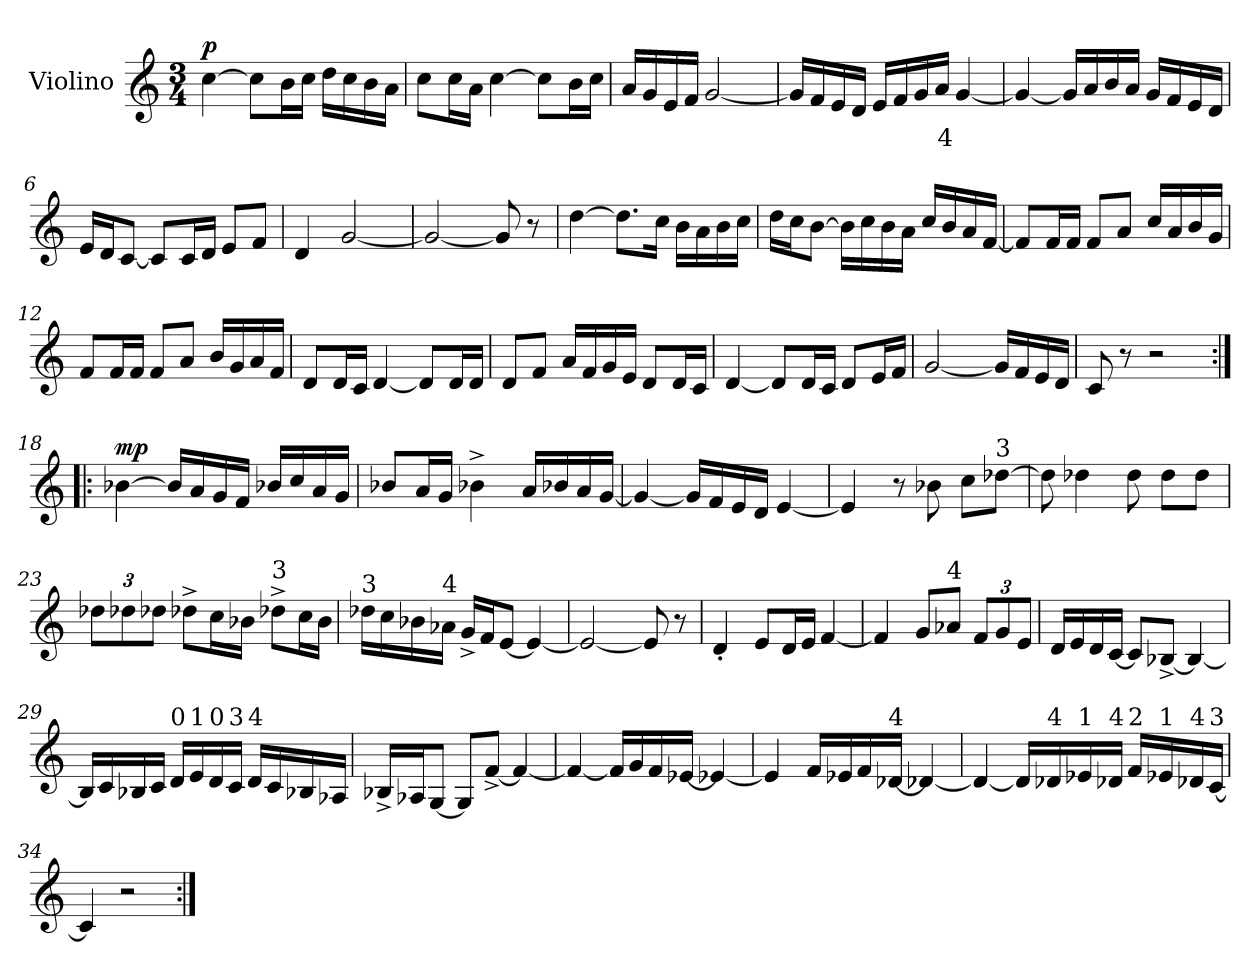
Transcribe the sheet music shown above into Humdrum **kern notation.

**kern	**text	**dynam
*part1	*part1	*part1
*staff1	*staff1	*staff1
*I"Violino	*	*
*I'Vln.	*	*
*clefG2	*	*
*k[]	*	*
*M3/4	*	*
*MM60	*	*
=1	=1	=1
!	!	!LO:DY:b
[4cc\	.	p
8cc\L]	.	.
16b\L	.	.
16cc\JJ	.	.
16dd\LL	.	.
16cc\	.	.
16b\	.	.
16a\JJ	.	.
=2	=2	=2
8cc\L	.	.
16cc\L	.	.
16a\JJ	.	.
[4cc\	.	.
8cc\L]	.	.
16b\L	.	.
16cc\JJ	.	.
=3	=3	=3
16a/LL	.	.
16g/	.	.
16e/	.	.
16f/JJ	.	.
[2g/	.	.
=4	=4	=4
16g/LL]	.	.
16f/	.	.
16e/	.	.
16d/JJ	.	.
16e/LL	.	.
16f/	.	.
16g/	.	.
16a/JJ	4	.
[4g/	.	.
=5	=5	=5
4g/_	.	.
16g/LL]	.	.
16a/	.	.
16b/	.	.
16a/JJ	.	.
16g/LL	.	.
16f/	.	.
16e/	.	.
16d/JJ	.	.
=6	=6	=6
16e/LL	.	.
16d/J	.	.
[8c/J	.	.
8c/L]	.	.
16c/L	.	.
16d/JJ	.	.
8e/L	.	.
8f/J	.	.
!!LO:LB:g=z
=7	=7	=7
4d/	.	.
[2g/	.	.
=8	=8	=8
2g/_	.	.
8g/]	.	.
8r	.	.
=9	=9	=9
[4dd\	.	.
8.dd\L]	.	.
16cc\Jk	.	.
16b\LL	.	.
16a\	.	.
16b\	.	.
16cc\JJ	.	.
=10	=10	=10
16dd\LL	.	.
16cc\J	.	.
[8b\J	.	.
16b\LL]	.	.
16cc\	.	.
16b\	.	.
16a\JJ	.	.
16cc/LL	.	.
16b/	.	.
16a/	.	.
[16f/JJ	.	.
=11	=11	=11
8f/L]	.	.
16f/L	.	.
16f/JJ	.	.
8f/L	.	.
8a/J	.	.
16cc/LL	.	.
16a/	.	.
16b/	.	.
16g/JJ	.	.
=12	=12	=12
8f/L	.	.
16f/L	.	.
16f/JJ	.	.
8f/L	.	.
8a/J	.	.
16b/LL	.	.
16g/	.	.
16a/	.	.
16f/JJ	.	.
!!LO:LB:g=z
=13	=13	=13
8d/L	.	.
16d/L	.	.
16c/JJ	.	.
[4d/	.	.
8d/L]	.	.
16d/L	.	.
16d/JJ	.	.
=14	=14	=14
8d/L	.	.
8f/J	.	.
16a/LL	.	.
16f/	.	.
16g/	.	.
16e/JJ	.	.
8d/L	.	.
16d/L	.	.
16c/JJ	.	.
=15	=15	=15
[4d/	.	.
8d/L]	.	.
16d/L	.	.
16c/JJ	.	.
8d/L	.	.
16e/L	.	.
16f/JJ	.	.
=16	=16	=16
[2g/	.	.
16g/LL]	.	.
16f/	.	.
16e/	.	.
16d/JJ	.	.
=17	=17	=17
8c/	.	.
8r	.	.
2r	.	.
=18:|!|:	=18:|!|:	=18:|!|:
!	!	!LO:DY:b
[4b-X\	.	mp
16b-/LL]	.	.
16a/	.	.
16g/	.	.
16f/JJ	.	.
16b-X/LL	.	.
16cc/	.	.
16a/	.	.
16g/JJ	.	.
!!LO:LB:g=z
=19	=19	=19
8b-X/L	.	.
16a/L	.	.
16g/JJ	.	.
4b-X^\	.	.
16a/LL	.	.
16b-X/	.	.
16a/	.	.
[16g/JJ	.	.
=20	=20	=20
4g/_	.	.
16g/LL]	.	.
16f/	.	.
16e/	.	.
16d/JJ	.	.
[4e/	.	.
=21	=21	=21
4e/]	.	.
8r	.	.
8b-X\	.	.
8cc\L	.	.
!LO:TX:a:t=3	!	!
[8dd-X\J	.	.
=22	=22	=22
8dd-\]	.	.
4dd-X\	.	.
8dd-\	.	.
8dd-\L	.	.
8dd-\J	.	.
=23	=23	=23
*Xbrackettup	*	*
12dd-X\L	.	.
12dd-X\	.	.
12dd-X\J	.	.
8dd-X^\L	.	.
16cc\L	.	.
16b-X\JJ	.	.
!LO:TX:a:t=3	!	!
8dd-X^\L	.	.
16cc\L	.	.
16b-\JJ	.	.
!!LO:LB:g=z
=24	=24	=24
!LO:TX:a:t=3	!	!
16dd-X\LL	.	.
16cc\	.	.
16b-X\	.	.
!LO:TX:a:t=4	!	!
16a-X\JJ	.	.
16g^/LL	.	.
16f/J	.	.
[8e/J	.	.
4e/_	.	.
=25	=25	=25
2e/_	.	.
8e/]	.	.
8r	.	.
=26	=26	=26
4d'/	.	.
8e/L	.	.
16d/L	.	.
16e/JJ	.	.
[4f/	.	.
=27	=27	=27
4f/]	.	.
8g/L	.	.
!LO:TX:a:t=4	!	!
8a-X/J	.	.
12f/L	.	.
12g/	.	.
12e/J	.	.
=28	=28	=28
16d/LL	.	.
16e/	.	.
16d/	.	.
[16c/JJ	.	.
8c/L]	.	.
[8B-X^/J	.	.
4B-/_	.	.
!!LO:LB:g=z
=29	=29	=29
16B-/LL]	.	.
16c/	.	.
16B-X/	.	.
16c/JJ	.	.
!LO:TX:a:t=0	!	!
16d/LL	.	.
!LO:TX:a:t=1	!	!
16e/	.	.
!LO:TX:a:t=0	!	!
16d/	.	.
!LO:TX:a:t=3	!	!
16c/JJ	.	.
!LO:TX:a:t=4	!	!
16d/LL	.	.
16c/	.	.
16B-X/	.	.
16A-X/JJ	.	.
=30	=30	=30
16B-X^/LL	.	.
16A-X/J	.	.
[8G/J	.	.
8G/L]	.	.
[8f^/J	.	.
4f/_	.	.
=31	=31	=31
4f/_	.	.
16f/LL]	.	.
16g/	.	.
16f/	.	.
[16e-X/JJ	.	.
4e-X/_	.	.
=32	=32	=32
4e-/]	.	.
16f/LL	.	.
16e-X/	.	.
16f/	.	.
!LO:TX:a:t=4	!	!
[16d-X/JJ	.	.
4d-X/_	.	.
!!LO:LB:g=z
=33	=33	=33
4d-/_	.	.
16d-/LL]	.	.
!LO:TX:a:t=4	!	!
16d-X/	.	.
!LO:TX:a:t=1	!	!
16e-X/	.	.
!LO:TX:a:t=4	!	!
16d-X/JJ	.	.
!LO:TX:a:t=2	!	!
16f/LL	.	.
!LO:TX:a:t=1	!	!
16e-X/	.	.
!LO:TX:a:t=4	!	!
16d-X/	.	.
!LO:TX:a:t=3	!	!
[16c/JJ	.	.
=34	=34	=34
4c/]	.	.
2r	.	.
=:|!	=:|!	=:|!
*-	*-	*-
